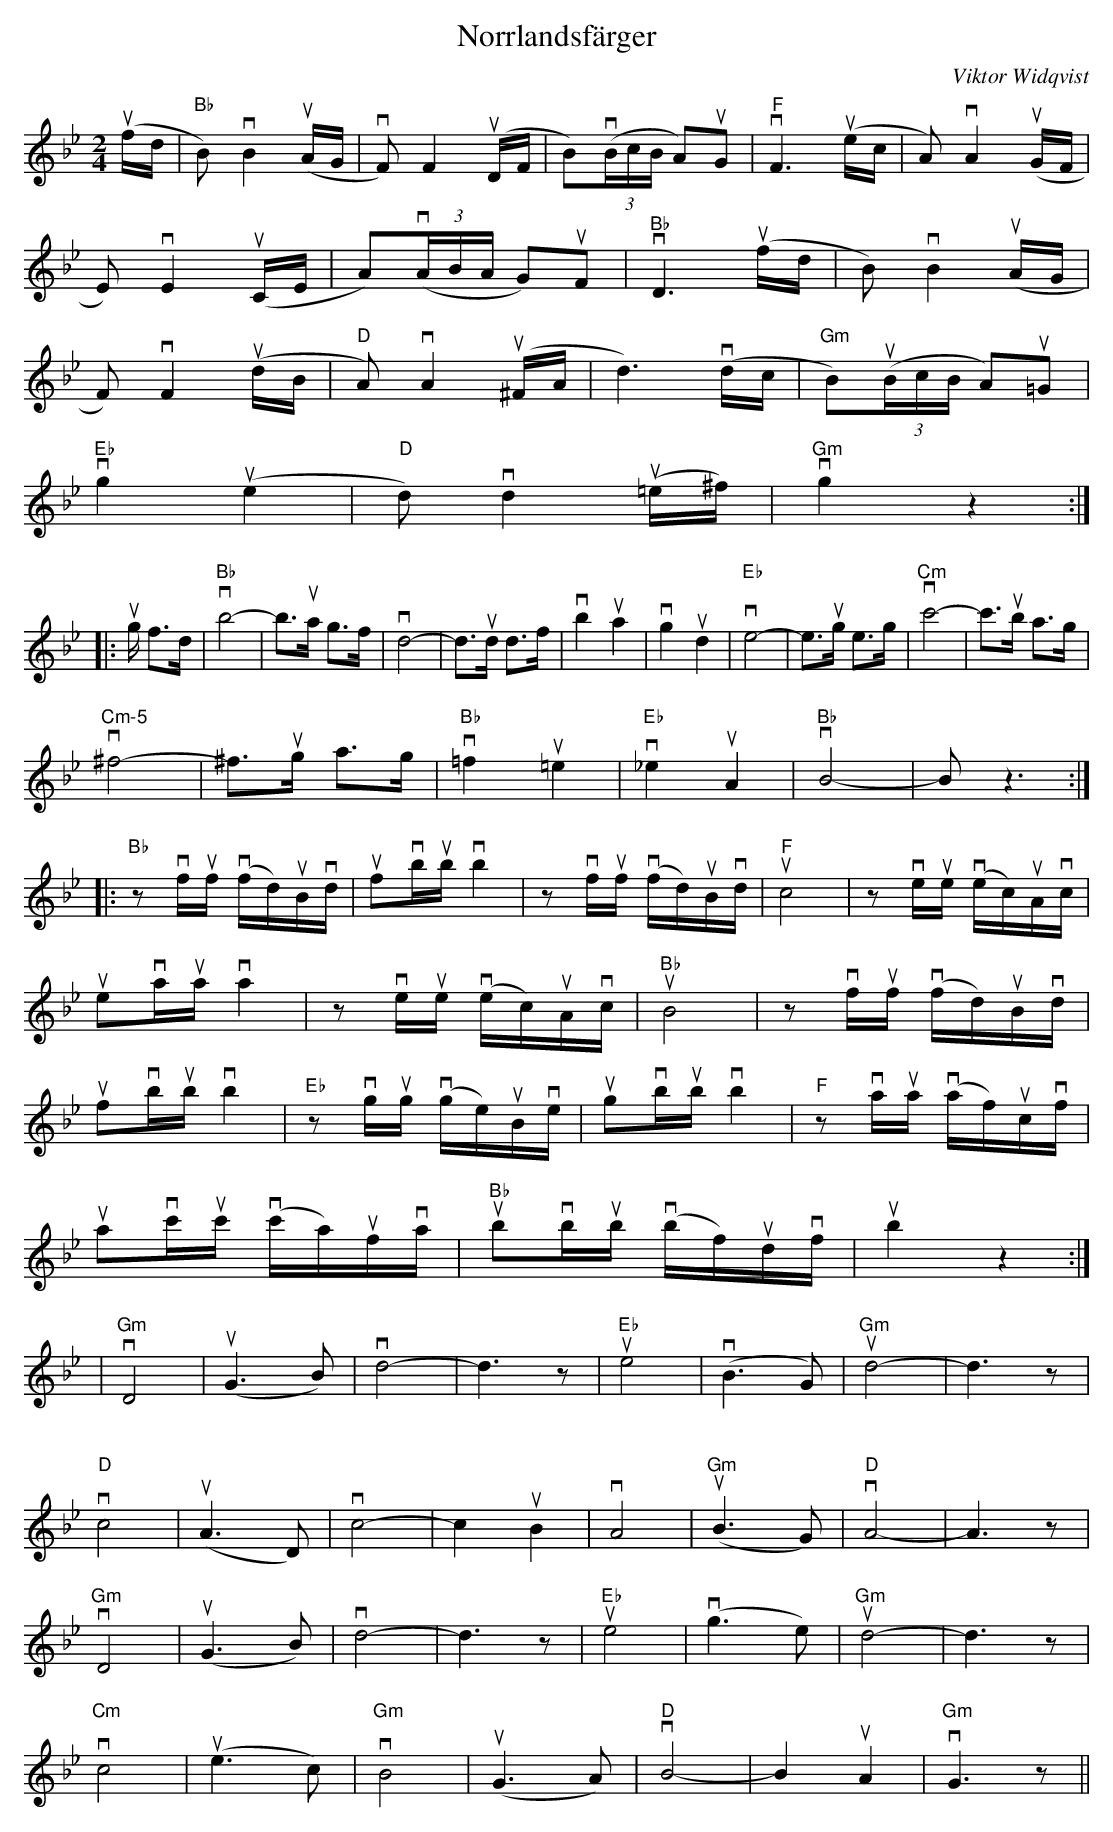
X:1
T:Norrlandsfärger
M:2/4
C:Viktor Widqvist
L:1/8
K:Bb
u(f/d/ |"Bb" B)vB2u(A/G/ | vF)F2u(D/F/ | B)(v(3B/c/B/ A)uG | "F"vF3u(e/c/ | A)vA2u(G/F/ |
E)vE2u(C/E/ | A)(v(3A/B/A/ G)uF |"Bb" vD3u(f/d/ | B)vB2 u(A/G/ |
F)vF2u(d/B/ | "D"A)vA2u(^F/A/ | d3)v(d/c/ | "Gm"B)(u(3B/c/B/ A)u=G |
"Eb"vg2 (u'e2 | "D"d)vd2u(=e/^f/) | "Gm"vg2z2 :|
|:ug/ f>d | "Bb"vb4- |b3/ua/ g>f | vd4- |d3/ud/ d>f | vb2 ua2 | vg2 ud2 | "Eb"ve4- |e3/ug/ e>g |"Cm" vc'4- | c'3/ub/ a>g |
"Cm-5"v^f4- |^f3/ug/ a>g | "Bb"v=f2 u=e2 | "Eb"v_e2 uA2 | "Bb"vB4- | B z3 :|
|:"Bb"zvf/2uf/2 (vf/2d/)2uB/2vd/2 | ufvb/2ub/2 vb2 |zvf/2uf/2 (vf/2d/2)uB/2vd/2 | "F"uc4 |zve/2ue/2 (ve/2c/2)uA/2vc/2 |
ueva/2ua/2 va2 |zve/2ue/2 (ve/2c/2)uA/2vc/2 | "Bb"uB4 |zvf/2uf/2 v(f/2d/2)uB/2vd/2 |
ufvb/2ub/2 vb2 |"Eb"zvg/2ug/2 (vg/2e/2)uB/2ve/2 | ugvb/2ub/2 vb2 |"F"zva/2ua/2 (va/2f/2)uc/2vf/2 |
uavc'/2uc'/2 (vc'/2a/2)uf/2va/2 | "Bb"ubvb/2ub/2 v(b/2f/2)ud/2vf/2 | ub2z2 :|
K:Gm
|"Gm" vD4 | u(G2>B2) | vd4- |d3z| "Eb"ue4 | v(B2>G2) | "Gm"ud4- |d3z|
"D"vc4 | u(A2>D2) | vc4- | c2 uB2 | vA4 | "Gm"u(B2>G2) | "D" vA4- | A3z|
"Gm"vD4 | u(G2>B2) | vd4- |d3z| "Eb"ue4 | v(g2>e2) | "Gm"ud4- |d3z|
"Cm"vc4 | u(e2>c2) | "Gm"vB4 | u(G2>A2) | "D"vB4- | B2 uA2 | "Gm"vG3z ||
